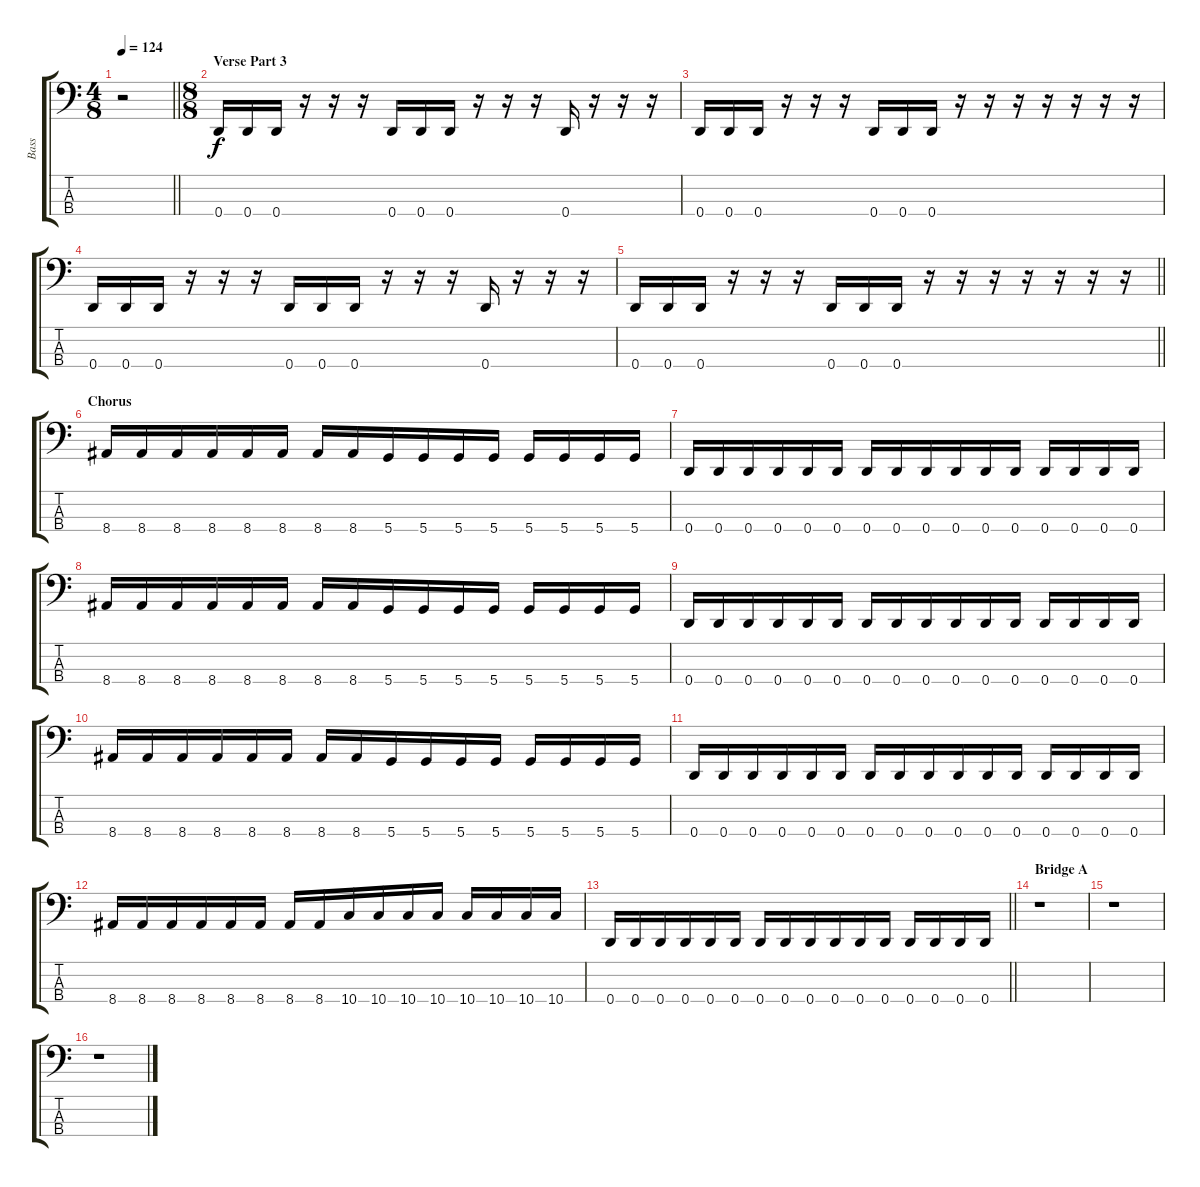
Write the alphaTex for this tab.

\track ("Bass" "Bass") {instrument electricbassfinger}
\staff {score tabs}
\tuning (G2 D2 A1 D1) {hide}
\ts (4 8)
\tempo 124
\clef f4
\barLineRight lightlight
\ks c
r.2{dy f} |
\ts (8 8)
\section ("" "Verse Part 3")
0.4.16 0.4.16 0.4.16 r.16 r.16 r.16 0.4.16 0.4.16 0.4.16 r.16 r.16 r.16 0.4.16 r.16 r.16 r.16 |
0.4.16 0.4.16 0.4.16 r.16 r.16 r.16 0.4.16 0.4.16 0.4.16 r.16 r.16 r.16 r.16 r.16 r.16 r.16 |
0.4.16 0.4.16 0.4.16 r.16 r.16 r.16 0.4.16 0.4.16 0.4.16 r.16 r.16 r.16 0.4.16 r.16 r.16 r.16 |
\barLineRight lightlight
0.4.16 0.4.16 0.4.16 r.16 r.16 r.16 0.4.16 0.4.16 0.4.16 r.16 r.16 r.16 r.16 r.16 r.16 r.16 |
\section ("" "Chorus")
8.4.16 8.4.16 8.4.16 8.4.16 8.4.16 8.4.16 8.4.16 8.4.16 5.4.16 5.4.16 5.4.16 5.4.16 5.4.16 5.4.16 5.4.16 5.4.16 |
0.4.16 0.4.16 0.4.16 0.4.16 0.4.16 0.4.16 0.4.16 0.4.16 0.4.16 0.4.16 0.4.16 0.4.16 0.4.16 0.4.16 0.4.16 0.4.16 |
8.4.16 8.4.16 8.4.16 8.4.16 8.4.16 8.4.16 8.4.16 8.4.16 5.4.16 5.4.16 5.4.16 5.4.16 5.4.16 5.4.16 5.4.16 5.4.16 |
0.4.16 0.4.16 0.4.16 0.4.16 0.4.16 0.4.16 0.4.16 0.4.16 0.4.16 0.4.16 0.4.16 0.4.16 0.4.16 0.4.16 0.4.16 0.4.16 |
8.4.16 8.4.16 8.4.16 8.4.16 8.4.16 8.4.16 8.4.16 8.4.16 5.4.16 5.4.16 5.4.16 5.4.16 5.4.16 5.4.16 5.4.16 5.4.16 |
0.4.16 0.4.16 0.4.16 0.4.16 0.4.16 0.4.16 0.4.16 0.4.16 0.4.16 0.4.16 0.4.16 0.4.16 0.4.16 0.4.16 0.4.16 0.4.16 |
8.4.16 8.4.16 8.4.16 8.4.16 8.4.16 8.4.16 8.4.16 8.4.16 10.4.16 10.4.16 10.4.16 10.4.16 10.4.16 10.4.16 10.4.16 10.4.16 |
\barLineRight lightlight
0.4.16 0.4.16 0.4.16 0.4.16 0.4.16 0.4.16 0.4.16 0.4.16 0.4.16 0.4.16 0.4.16 0.4.16 0.4.16 0.4.16 0.4.16 0.4.16 |
\section ("" "Bridge A")
r.1 |
r.1 |
r.1
